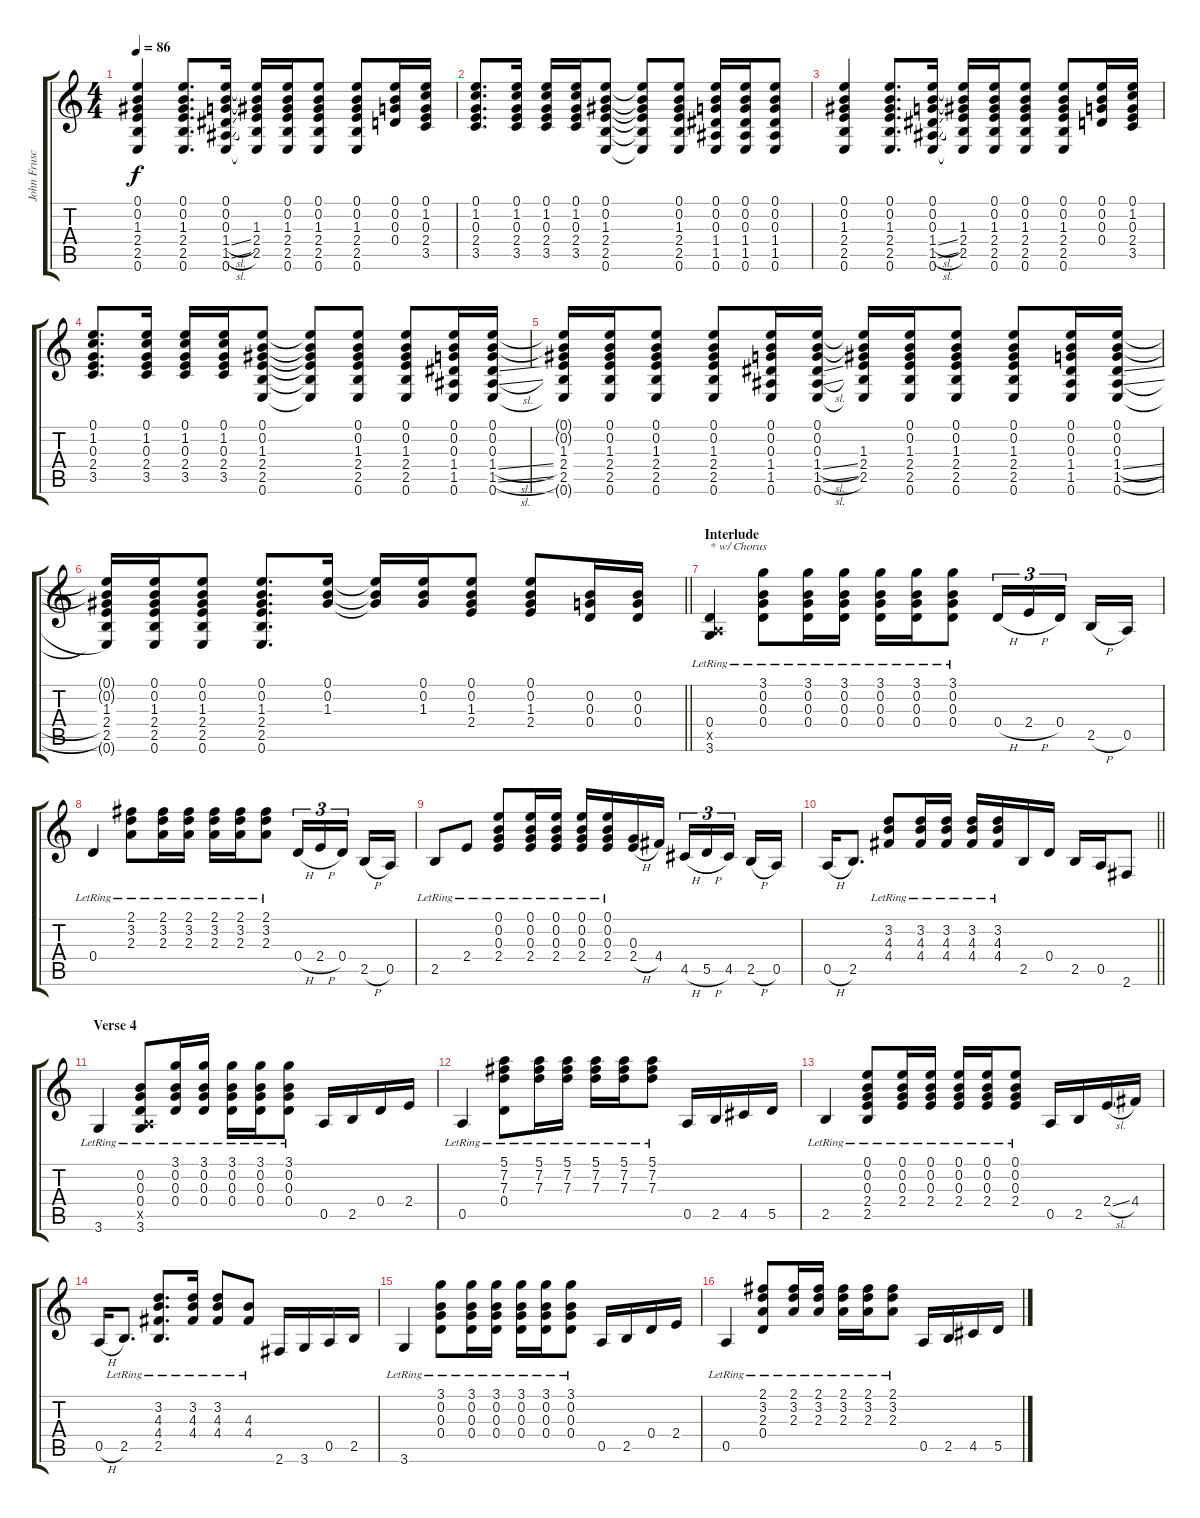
\track ("John Frusciante | Gtr. 1" "John Frusc") {instrument electricguitarclean}
\staff {score tabs}
\tuning (E4 B3 G3 D3 A2 E2) {hide}
\ts (4 4)
\tempo 86
\clef g2
\ks c
(0.1 0.2 1.3 2.4 2.5 0.6).4{dy f} (0.1 0.2 1.3 2.4 2.5 0.6).8{d} (0.1 0.2 0.3 1.4{sl} 1.5{sl} 0.6).16 (0.1{t} 0.2{t} 1.3 2.4 2.5 0.6{t}).16 (0.1 0.2 1.3 2.4 2.5 0.6).16 (0.1 0.2 1.3 2.4 2.5 0.6).8 (0.1 0.2 1.3 2.4 2.5 0.6).8 (0.1 0.2 0.3 0.4).16 (0.1 1.2 0.3 2.4 3.5).16 |
(0.1 1.2 0.3 2.4 3.5).8{d} (0.1 1.2 0.3 2.4 3.5).16 (0.1 1.2 0.3 2.4 3.5).16 (0.1 1.2 0.3 2.4 3.5).16 (0.1 0.2 1.3 2.4 2.5 0.6).8 (0.1{t} 0.2{t} 1.3{t} 2.4{t} 2.5{t} 0.6{t}).8 (0.1 0.2 1.3 2.4 2.5 0.6).8 (0.1 0.2 0.3 1.4 1.5 0.6).16 (0.1 0.2 0.3 1.4 1.5 0.6).16 (0.1 0.2 0.3 1.4 1.5 0.6).8 |
(0.1 0.2 1.3 2.4 2.5 0.6).4 (0.1 0.2 1.3 2.4 2.5 0.6).8{d} (0.1 0.2 0.3 1.4{sl} 1.5{sl} 0.6).16 (0.1{t} 0.2{t} 1.3 2.4 2.5 0.6{t}).16 (0.1 0.2 1.3 2.4 2.5 0.6).16 (0.1 0.2 1.3 2.4 2.5 0.6).8 (0.1 0.2 1.3 2.4 2.5 0.6).8 (0.1 0.2 0.3 0.4).16 (0.1 1.2 0.3 2.4 3.5).16 |
(0.1 1.2 0.3 2.4 3.5).8{d} (0.1 1.2 0.3 2.4 3.5).16 (0.1 1.2 0.3 2.4 3.5).16 (0.1 1.2 0.3 2.4 3.5).16 (0.1 0.2 1.3 2.4 2.5 0.6).8 (0.1{t} 0.2{t} 1.3{t} 2.4{t} 2.5{t} 0.6{t}).8 (0.1 0.2 1.3 2.4 2.5 0.6).8 (0.1 0.2 1.3 2.4 2.5 0.6).8 (0.1 0.2 0.3 1.4 1.5 0.6).16 (0.1 0.2 0.3 1.4{sl} 1.5{sl} 0.6).16 |
(0.1{t} 0.2{t} 1.3 2.4 2.5 0.6{t}).16 (0.1 0.2 1.3 2.4 2.5 0.6).16 (0.1 0.2 1.3 2.4 2.5 0.6).8 (0.1 0.2 1.3 2.4 2.5 0.6).8 (0.1 0.2 0.3 1.4 1.5 0.6).16 (0.1 0.2 0.3 1.4{sl} 1.5{sl} 0.6).16 (0.1{t} 0.2{t} 1.3 2.4 2.5 0.6{t}).16 (0.1 0.2 1.3 2.4 2.5 0.6).16 (0.1 0.2 1.3 2.4 2.5 0.6).8 (0.1 0.2 1.3 2.4 2.5 0.6).8 (0.1 0.2 0.3 1.4 1.5 0.6).16 (0.1 0.2 0.3 1.4{sl} 1.5{sl} 0.6).16 |
\barLineRight lightlight
(0.1{t} 0.2{t} 1.3 2.4 2.5 0.6{t}).16 (0.1 0.2 1.3 2.4 2.5 0.6).16 (0.1 0.2 1.3 2.4 2.5 0.6).8 (0.1 0.2 1.3 2.4 2.5 0.6).8{d} (0.1 0.2 1.3).16 (0.1{t} 0.2{t} 1.3{t}).16 (0.1 0.2 1.3).16 (0.1 0.2 1.3 2.4).8 (0.1 0.2 1.3 2.4).8 (0.2 0.3 0.4).16 (0.2 0.3 0.4).16 |
\section ("" "Interlude")
(0.4{lr} 0.5{x} 3.6{lr}).4{txt "* w/ Chorus" instrument electricguitarclean} (3.1{lr} 0.2{lr} 0.3{lr} 0.4{lr}).8 (3.1{lr} 0.2{lr} 0.3{lr} 0.4{lr}).16 (3.1{lr} 0.2{lr} 0.3{lr} 0.4{lr}).16 (3.1{lr} 0.2{lr} 0.3{lr} 0.4{lr}).16 (3.1{lr} 0.2{lr} 0.3{lr} 0.4{lr}).16 (3.1{lr} 0.2{lr} 0.3{lr} 0.4{lr}).8 0.4{h}.16{tu (3 2)} 2.4{h}.16{tu (3 2)} 0.4.16{tu (3 2) beam splitsecondary} 2.5{h}.16 0.5.16 |
0.4{lr}.4 (2.1{lr} 3.2{lr} 2.3{lr}).8 (2.1{lr} 3.2{lr} 2.3{lr}).16 (2.1{lr} 3.2{lr} 2.3{lr}).16 (2.1{lr} 3.2{lr} 2.3{lr}).16 (2.1{lr} 3.2{lr} 2.3{lr}).16 (2.1{lr} 3.2{lr} 2.3{lr}).8 0.4{h}.16{tu (3 2)} 2.4{h}.16{tu (3 2)} 0.4.16{tu (3 2) beam splitsecondary} 2.5{h}.16 0.5.16 |
2.5{lr}.8 2.4{lr}.8 (0.1{lr} 0.2{lr} 0.3{lr} 2.4{lr}).8 (0.1{lr} 0.2{lr} 0.3{lr} 2.4{lr}).16 (0.1{lr} 0.2{lr} 0.3{lr} 2.4{lr}).16 (0.1{lr} 0.2{lr} 0.3{lr} 2.4{lr}).16 (0.1{lr} 0.2{lr} 0.3{lr} 2.4{lr}).16 (0.3 2.4{h}).16 4.4.16 4.5{h}.16{tu (3 2)} 5.5{h}.16{tu (3 2)} 4.5.16{tu (3 2) beam splitsecondary} 2.5{h}.16 0.5.16 |
\barLineRight lightlight
0.5{h}.16 2.5.8{d} (3.2{lr} 4.3{lr} 4.4{lr}).8 (3.2{lr} 4.3{lr} 4.4{lr}).16 (3.2{lr} 4.3{lr} 4.4{lr}).16 (3.2{lr} 4.3{lr} 4.4{lr}).16 (3.2{lr} 4.3{lr} 4.4{lr}).16 2.5.16 0.4.16 2.5.16 0.5.16 2.6.8 |
\section ("" "Verse 4")
3.6{lr}.4 (0.2{lr} 0.3{lr} 0.4{lr} 0.5{x} 3.6{lr}).8 (3.1{lr} 0.2{lr} 0.3{lr} 0.4{lr}).16 (3.1{lr} 0.2{lr} 0.3{lr} 0.4{lr}).16 (3.1{lr} 0.2{lr} 0.3{lr} 0.4{lr}).16 (3.1{lr} 0.2{lr} 0.3{lr} 0.4{lr}).16 (3.1{lr} 0.2{lr} 0.3{lr} 0.4{lr}).8 0.5.16 2.5.16 0.4.16 2.4.16 |
0.5{lr}.4 (5.1{lr} 7.2{lr} 7.3{lr} 0.4{lr}).8 (5.1{lr} 7.2{lr} 7.3{lr}).16 (5.1{lr} 7.2{lr} 7.3{lr}).16 (5.1{lr} 7.2{lr} 7.3{lr}).16 (5.1{lr} 7.2{lr} 7.3{lr}).16 (5.1{lr} 7.2{lr} 7.3{lr}).8 0.5.16 2.5.16 4.5.16 5.5.16 |
2.5{lr}.4 (0.1{lr} 0.2{lr} 0.3{lr} 2.4{lr} 2.5{lr}).8 (0.1{lr} 0.2{lr} 0.3{lr} 2.4{lr}).16 (0.1{lr} 0.2{lr} 0.3{lr} 2.4{lr}).16 (0.1{lr} 0.2{lr} 0.3{lr} 2.4{lr}).16 (0.1{lr} 0.2{lr} 0.3{lr} 2.4{lr}).16 (0.1{lr} 0.2{lr} 0.3{lr} 2.4{lr}).8 0.5.16 2.5.16 2.4{sl}.16 4.4.16 |
0.5{h}.16 2.5{lr}.8{d} (3.2{lr} 4.3{lr} 4.4{lr} 2.5{lr}).8{d} (3.2{lr} 4.3{lr} 4.4{lr}).16 (3.2{lr} 4.3{lr} 4.4{lr}).8 (4.3{lr} 4.4{lr}).8 2.6.16 3.6.16 0.5.16 2.5.16 |
3.6{lr}.4 (3.1{lr} 0.2{lr} 0.3{lr} 0.4{lr}).8 (3.1{lr} 0.2{lr} 0.3{lr} 0.4{lr}).16 (3.1{lr} 0.2{lr} 0.3{lr} 0.4{lr}).16 (3.1{lr} 0.2{lr} 0.3{lr} 0.4{lr}).16 (3.1{lr} 0.2{lr} 0.3{lr} 0.4{lr}).16 (3.1{lr} 0.2{lr} 0.3{lr} 0.4{lr}).8 0.5.16 2.5.16 0.4.16 2.4.16 |
0.5{lr}.4 (2.1{lr} 3.2{lr} 2.3{lr} 0.4{lr}).8 (2.1{lr} 3.2{lr} 2.3{lr}).16 (2.1{lr} 3.2{lr} 2.3{lr}).16 (2.1{lr} 3.2{lr} 2.3{lr}).16 (2.1{lr} 3.2{lr} 2.3{lr}).16 (2.1{lr} 3.2{lr} 2.3{lr}).8 0.5.16 2.5.16 4.5.16 5.5.16
